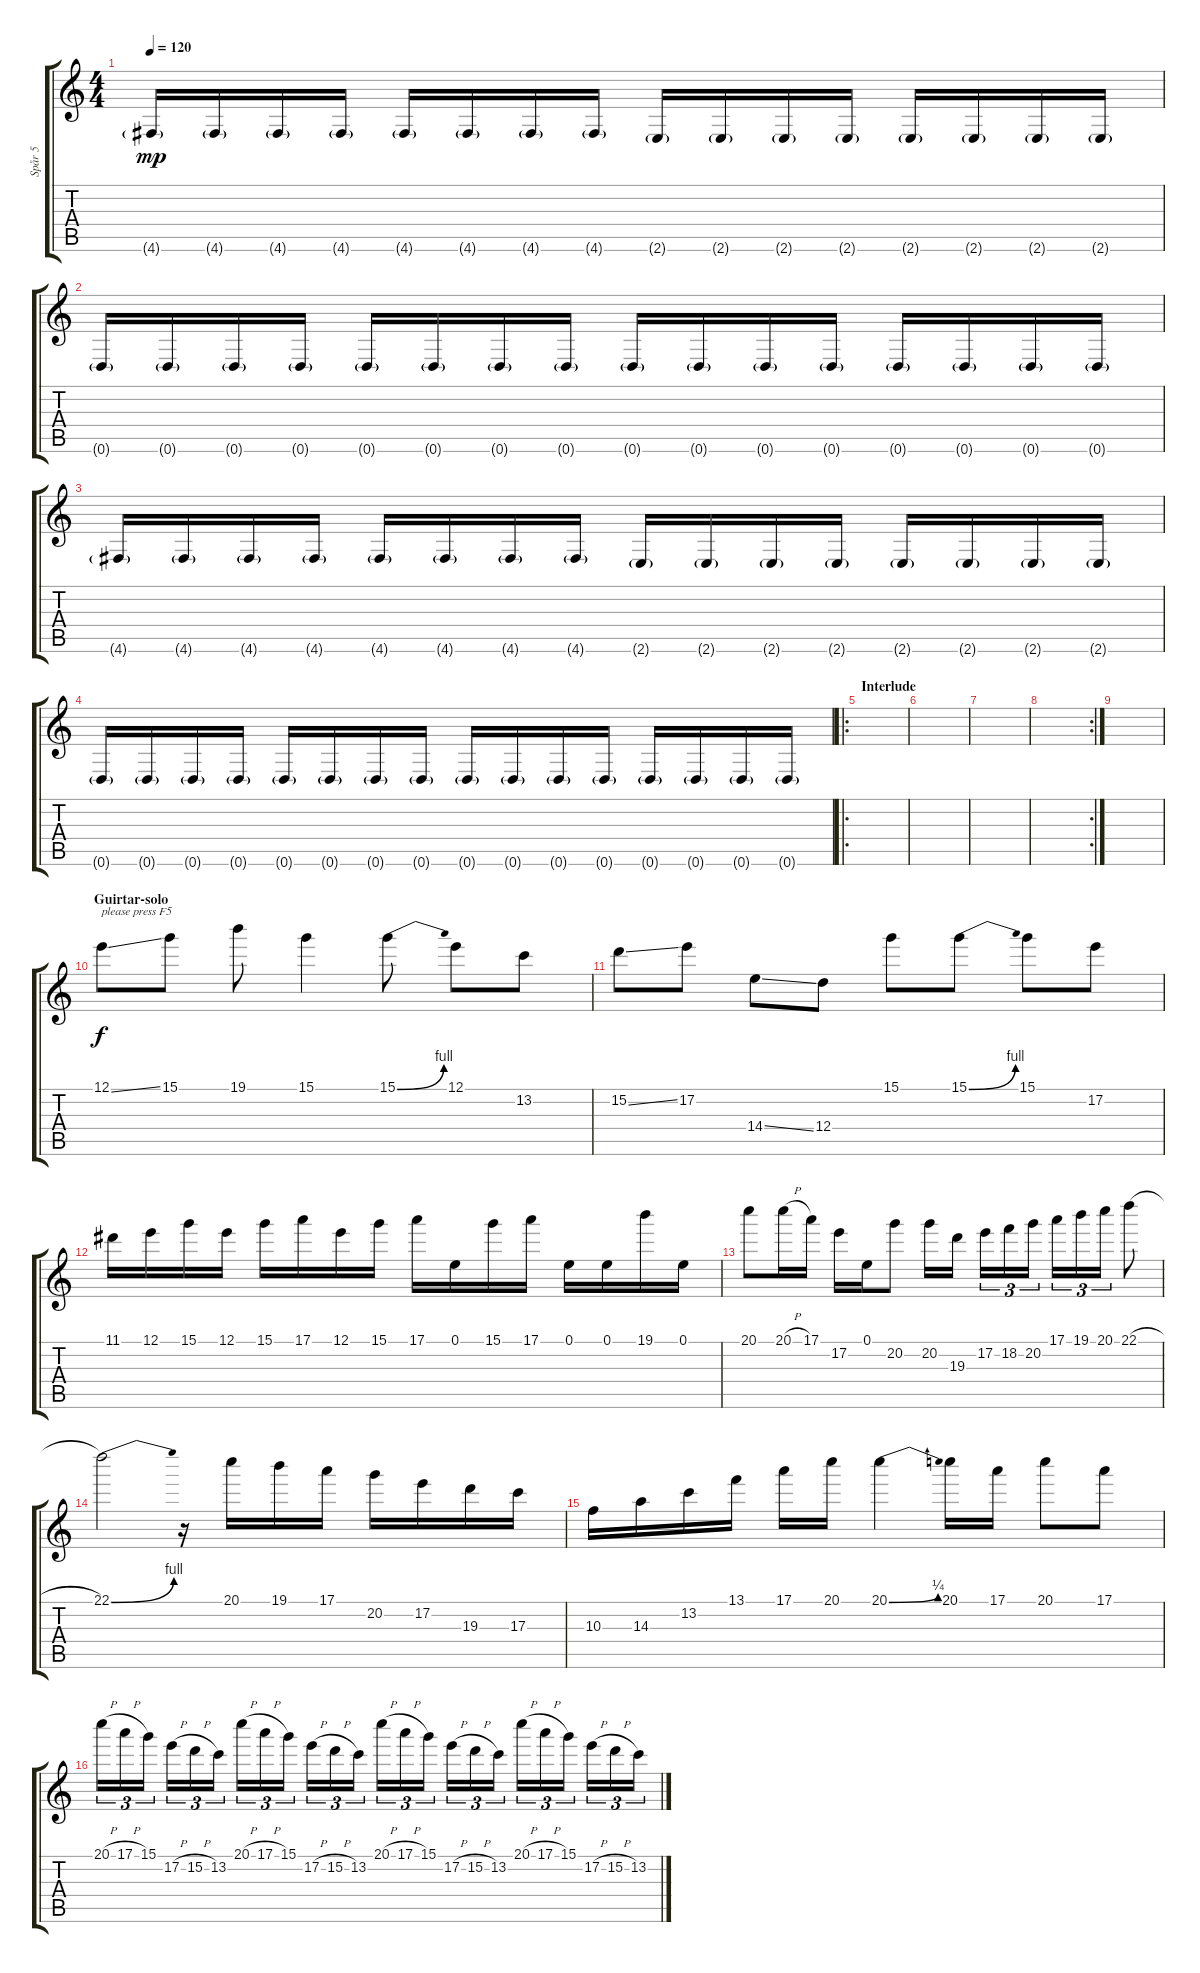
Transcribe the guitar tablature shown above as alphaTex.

\track ("Spår 5" "Spår 5") {instrument distortionguitar}
\staff {score tabs}
\tuning (E4 B3 G3 D3 A2 D2) {hide}
\ts (4 4)
\tempo 120
\clef g2
\ks c
4.6{g}.16{dy mp} 4.6{g}.16 4.6{g}.16 4.6{g}.16 4.6{g}.16 4.6{g}.16 4.6{g}.16 4.6{g}.16 2.6{g}.16 2.6{g}.16 2.6{g}.16 2.6{g}.16 2.6{g}.16 2.6{g}.16 2.6{g}.16 2.6{g}.16 |
0.6{g}.16 0.6{g}.16 0.6{g}.16 0.6{g}.16 0.6{g}.16 0.6{g}.16 0.6{g}.16 0.6{g}.16 0.6{g}.16 0.6{g}.16 0.6{g}.16 0.6{g}.16 0.6{g}.16 0.6{g}.16 0.6{g}.16 0.6{g}.16 |
4.6{g}.16 4.6{g}.16 4.6{g}.16 4.6{g}.16 4.6{g}.16 4.6{g}.16 4.6{g}.16 4.6{g}.16 2.6{g}.16 2.6{g}.16 2.6{g}.16 2.6{g}.16 2.6{g}.16 2.6{g}.16 2.6{g}.16 2.6{g}.16 |
0.6{g}.16 0.6{g}.16 0.6{g}.16 0.6{g}.16 0.6{g}.16 0.6{g}.16 0.6{g}.16 0.6{g}.16 0.6{g}.16 0.6{g}.16 0.6{g}.16 0.6{g}.16 0.6{g}.16 0.6{g}.16 0.6{g}.16 0.6{g}.16 |
\ro
\section ("" "Interlude")
|
|
|
\rc 2
|
|
\section ("" "Guirtar-solo")
12.1{ss}.8{txt "please press F5" dy f} 15.1.8 19.1.8 15.1.4 15.1{be (bend 0 0 60 4)}.8 12.1.8 13.2.8 |
15.2{ss}.8 17.2.8 14.4{ss}.8 12.4.8 15.1.8 15.1{be (bend 0 0 60 4)}.8 15.1.8 17.2.8 |
11.1.16 12.1.16 15.1.16 12.1.16 15.1.16 17.1.16 12.1.16 15.1.16 17.1.16 0.1.16 15.1.16 17.1.16 0.1.16 0.1.16 19.1.16 0.1.16 |
20.1.8 20.1{h}.16 17.1.16 17.2.16 0.1.16 20.2.8 20.2.16 19.3.16 17.2.16{tu (3 2)} 18.2.16{tu (3 2)} 20.2.16{tu (3 2)} 17.1.16{tu (3 2)} 19.1.16{tu (3 2)} 20.1.16{tu (3 2)} 22.1{h}.8 |
22.1{be (bend 0 0 60 4)}.2 r.16 20.1.16 19.1.16 17.1.16 20.2.16 17.2.16 19.3.16 17.3.16 |
10.3.16 14.3.16 13.2.16 13.1.16 17.1.16 20.1.16 20.1{be (bend 0 0 60 1)}.4 20.1.16 17.1.16 20.1.8 17.1.8 |
20.1{h}.16{tu (3 2)} 17.1{h}.16{tu (3 2)} 15.1.16{tu (3 2)} 17.2{h}.16{tu (3 2)} 15.2{h}.16{tu (3 2)} 13.2.16{tu (3 2)} 20.1{h}.16{tu (3 2)} 17.1{h}.16{tu (3 2)} 15.1.16{tu (3 2)} 17.2{h}.16{tu (3 2)} 15.2{h}.16{tu (3 2)} 13.2.16{tu (3 2)} 20.1{h}.16{tu (3 2)} 17.1{h}.16{tu (3 2)} 15.1.16{tu (3 2)} 17.2{h}.16{tu (3 2)} 15.2{h}.16{tu (3 2)} 13.2.16{tu (3 2)} 20.1{h}.16{tu (3 2)} 17.1{h}.16{tu (3 2)} 15.1.16{tu (3 2)} 17.2{h}.16{tu (3 2)} 15.2{h}.16{tu (3 2)} 13.2.16{tu (3 2)}
